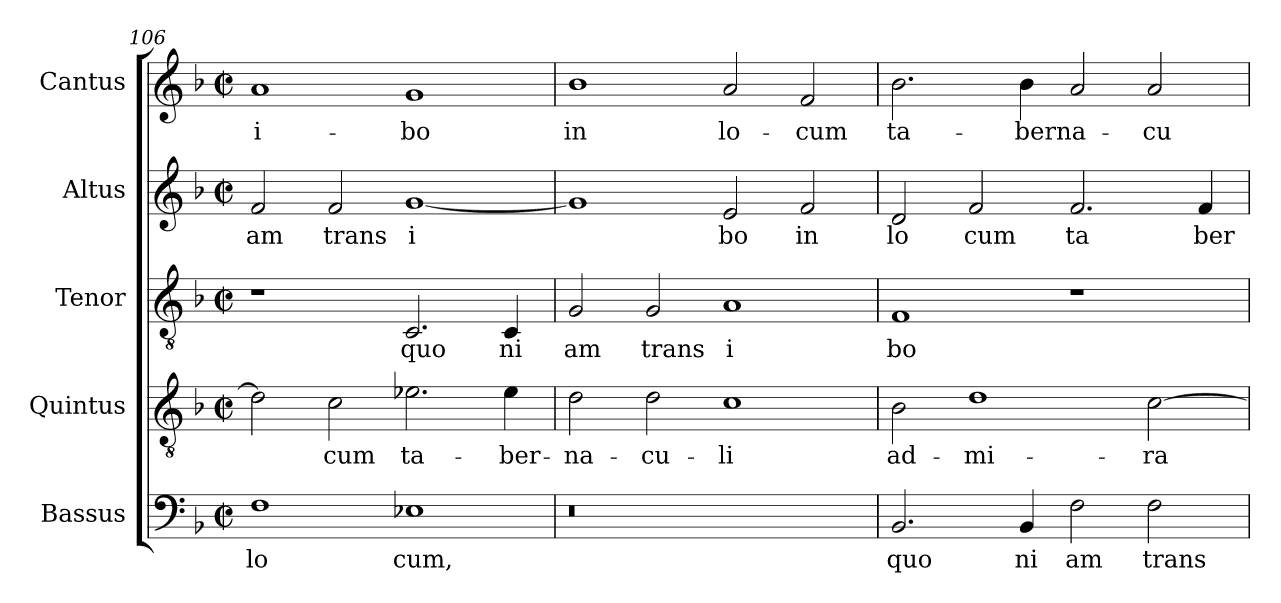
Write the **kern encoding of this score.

**kern	**text	**kern	**text	**kern	**text	**kern	**text	**kern	**text
*part5	*part5	*part4	*part4	*part3	*part3	*part2	*part2	*part1	*part1
*staff5	*staff5	*staff4	*staff4	*staff3	*staff3	*staff2	*staff2	*staff1	*staff1
*I"Bassus	*	*I"Quintus	*	*I"Tenor	*	*I"Altus	*	*I"Cantus	*
*clefF4	*	*clefGv2	*	*clefGv2	*	*clefG2	*	*clefG2	*
*k[b-]	*	*k[b-]	*	*k[b-]	*	*k[b-]	*	*k[b-]	*
*F:	*	*F:	*	*F:	*	*F:	*	*F:	*
*M2/2	*	*M2/2	*	*M2/2	*	*M2/2	*	*M2/2	*
*met(c|)	*	*met(c|)	*	*met(c|)	*	*met(c|)	*	*met(c|)	*
=106	=106	=106	=106	=106	=106	=106	=106	=106	=106
!	!LO:LY:b:cj	!	!	!	!	!	!LO:LY:b:cj	!	!LO:LY:b:cj
1F	lo	2d\]	.	1r	.	2f/	am	1a	-i-
!	!	!	!LO:LY:b:cj	!	!	!	!LO:LY:b:cj	!	!
.	.	2c\	-cum	.	.	2f/	trans	.	.
!	!LO:LY:b:cj	!	!LO:LY:b:cj	!	!LO:LY:b:cj	!	!LO:LY:b:rj	!	!LO:LY:b:cj
1E-X	cum,	2.e-X\	ta-	2.C/	quo	[<1g	i	1g	-bo
!	!	!	!LO:LY:b:cj	!	!LO:LY:b:cj	!	!	!	!
.	.	4e-\	-ber-	4C/	ni	.	.	.	.
=107	=107	=107	=107	=107	=107	=107	=107	=107	=107
!	!	!	!LO:LY:b:cj	!	!LO:LY:b:cj	!	!	!	!LO:LY:b:cj
0r	.	2d\	-na-	2G/	am	1g]	.	1b-	in
!	!	!	!LO:LY:b:cj	!	!LO:LY:b:cj	!	!	!	!
.	.	2d\	-cu-	2G/	trans	.	.	.	.
!	!	!	!LO:LY:b:cj	!	!LO:LY:b:cj	!	!LO:LY:b:cj	!	!LO:LY:b:cj
.	.	1c	-li	1A	i	2e/	bo	2a/	lo-
!	!	!	!	!	!	!	!LO:LY:b:cj	!	!LO:LY:b:cj
.	.	.	.	.	.	2f/	in	2f/	-cum
=108	=108	=108	=108	=108	=108	=108	=108	=108	=108
!	!LO:LY:b:cj	!	!LO:LY:b:cj	!	!LO:LY:b:cj	!	!LO:LY:b:cj	!	!LO:LY:b:cj
2.BB-/	quo	2B-\	ad-	1F	bo	2d/	lo	2.b-\	ta-
!	!	!	!LO:LY:b:cj	!	!	!	!LO:LY:b:cj	!	!
.	.	1d	-mi-	.	.	2f/	cum	.	.
!	!LO:LY:b:cj	!	!	!	!	!	!	!	!LO:LY:b:cj
4BB-/	ni	.	.	.	.	.	.	4b-\	-berna-
!	!LO:LY:b:cj	!	!	!	!	!	!LO:LY:b:cj	!	!
2F\	am	.	.	1r	.	2.f/	ta	2a/	.
!	!LO:LY:b:cj	!	!LO:LY:b:cj	!	!	!	!	!	!LO:LY:b:cj
2F\	trans	[>2c\	-ra-	.	.	.	.	2a/	-cu-
!	!	!	!	!	!	!	!LO:LY:b:cj	!	!
.	.	.	.	.	.	4f/	ber	.	.
=	=	=	=	=	=	=	=	=	=
*-	*-	*-	*-	*-	*-	*-	*-	*-	*-
